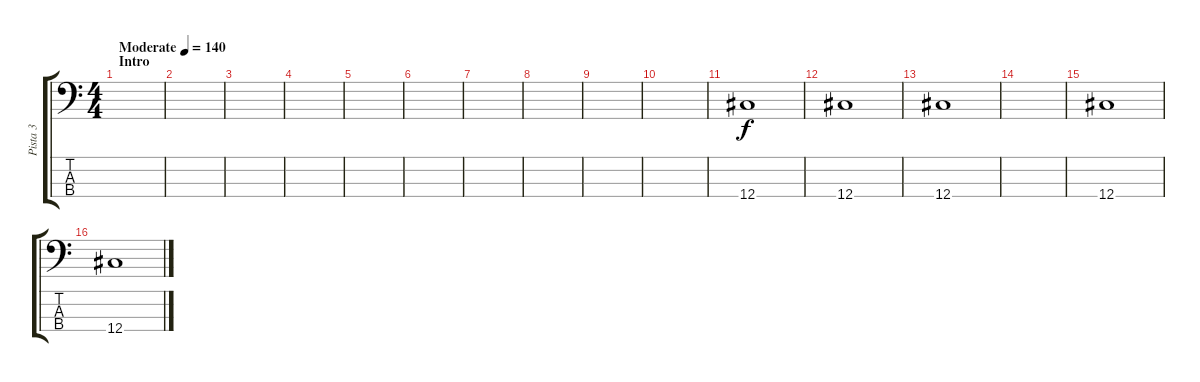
\track ("Pista 3" "Pista 3") {instrument electricbassfinger}
\staff {score tabs}
\tuning (Gb2 Db2 Ab1 Db1) {hide}
\ts (4 4)
\section ("" "Intro")
\tempo (140 "Moderate")
\clef f4
\ks c
|
|
|
|
|
|
|
|
|
|
12.4.1 |
12.4.1 |
12.4.1 |
|
12.4.1 |
12.4.1
